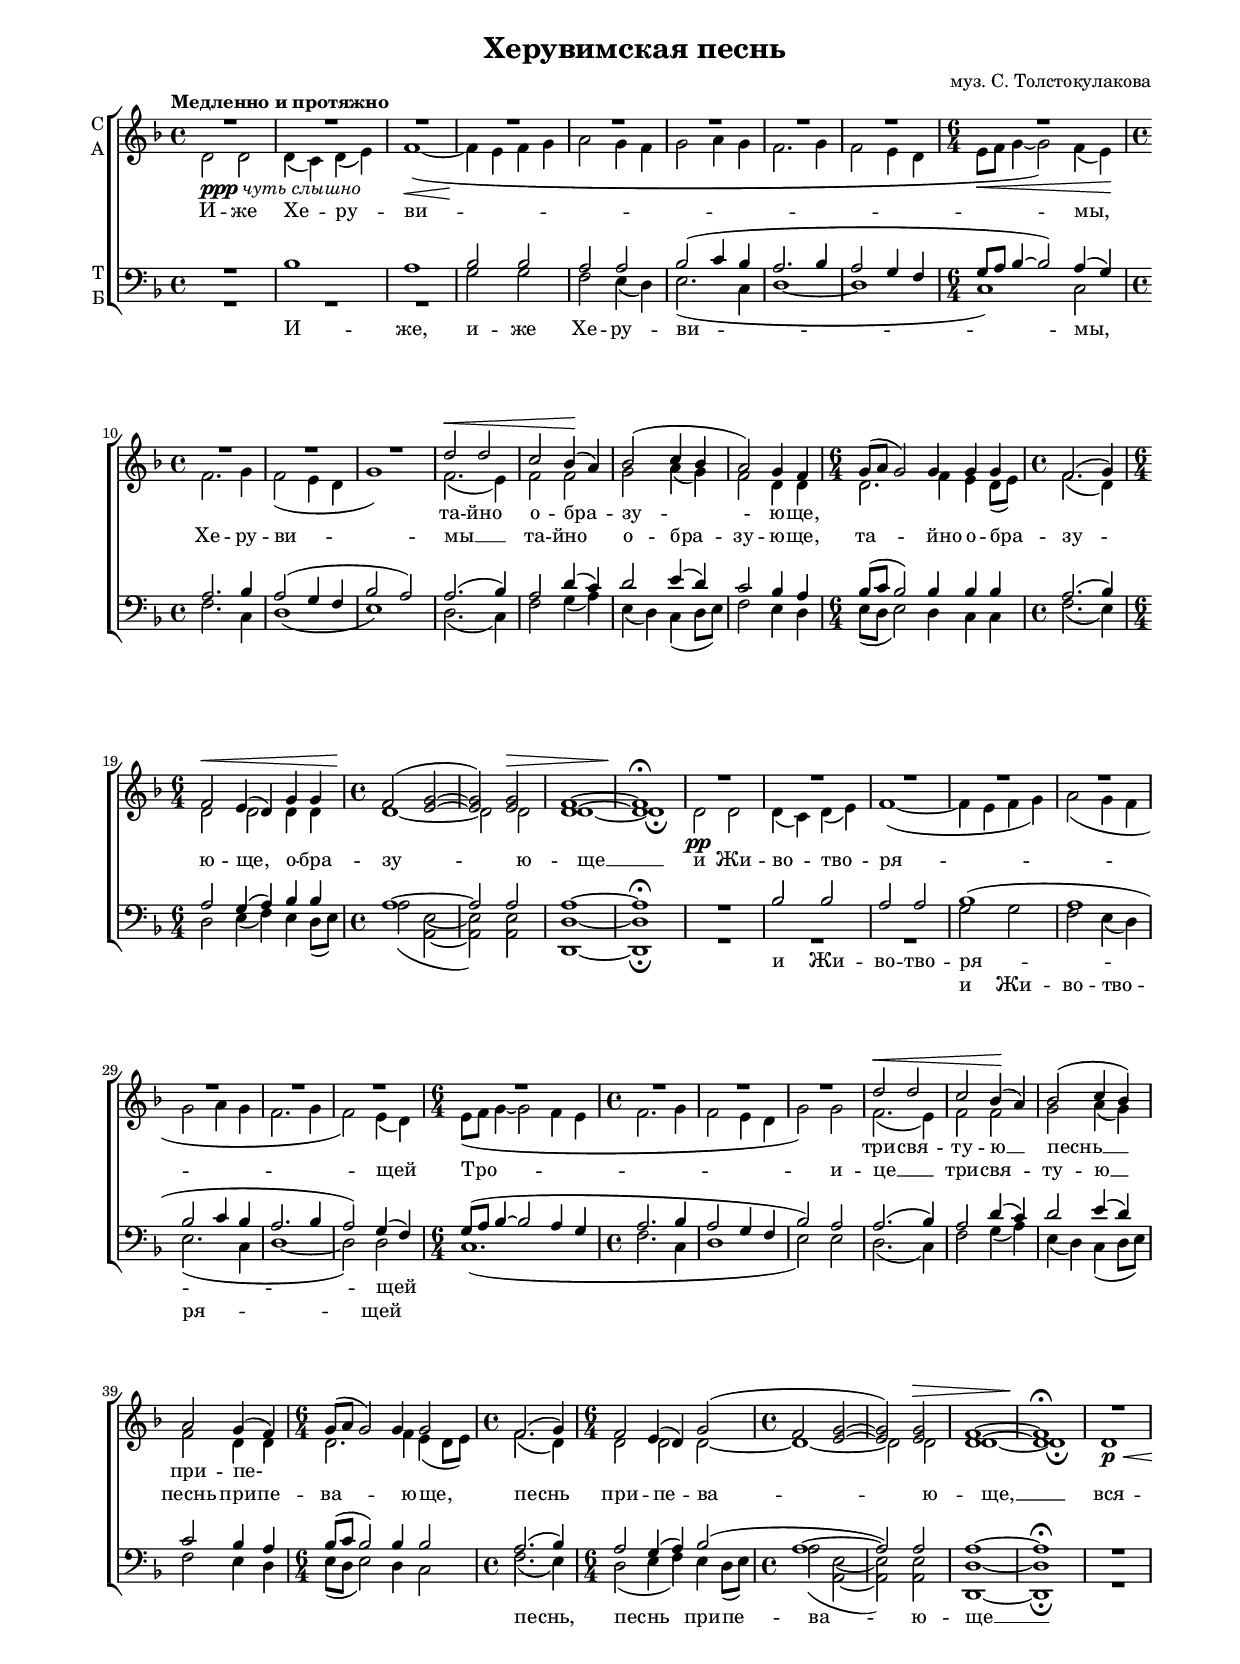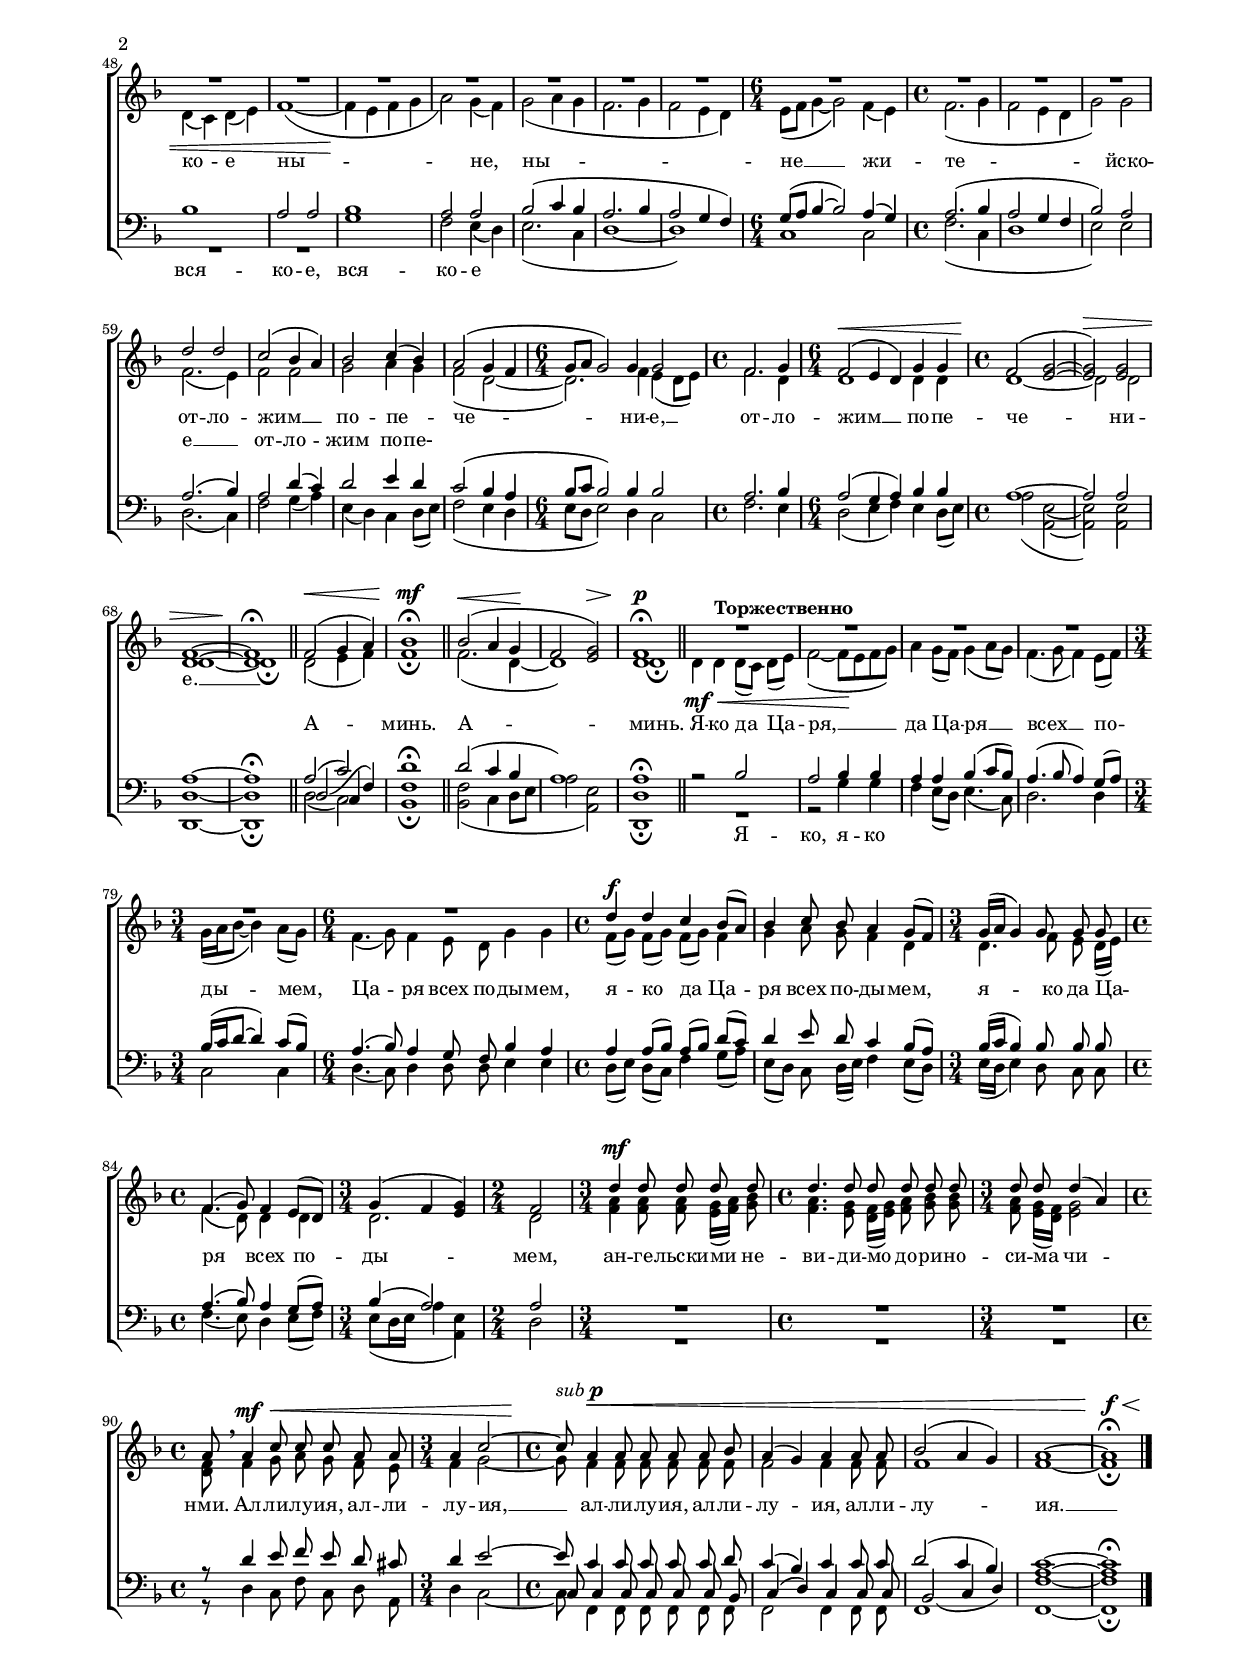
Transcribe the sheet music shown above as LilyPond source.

\version "2.18.2"

% закомментируйте строку ниже, чтобы получался pdf с навигацией
#(ly:set-option 'point-and-click #f)
#(ly:set-option 'midi-extension "mid")
#(set-global-staff-size 16)

abr = { \break }
abr = {}

global = {
  \key f \major
  \time 4/4
  \autoBeamOff
}

sopvoice = \relative c'' {
  \global
  \tempo "Медленно и протяжно"
  \dynamicUp
  R1*8
  R1.
  R1*3 |
  d2\< d |
  c bes4(\! a) |
  bes2( c4 bes4 |
  a2) g4 f | \abr
  
  g8[( a] g2) g4 g g |
  f2.( g4) |
  f2\< e4( d) g g |
  f2(\! <e g>~ |
  q) q\> |
  <d f>1~ |
  q\!\fermata \abr
  
  R1*8 \abr
  R1.
  R1*3
  d'2\< d |
  c bes4(\! a) |
  bes2( c4 bes) | \abr
  
  a2 g4( f) |
  g8[( a] g2) g4 g2 |
  f2.( g4) |
  f2 e4( d) g2( |
  f <e g>2~ |
  q) q\> |
  <d f>1~ |
  q\!\fermata \abr
  R1*8 |
  R1. R1*3 |
  d'2 d |
  c( bes4 a) |
  bes2 c4( bes) | \abr
  % page 84
  a2( g4 f |
  g8[ a] g2) g4 g2 |
  f2. g4 |
  f2(\< e4 d) g g |
  f2\!( <e g>2~ |
  q\>) q |
  <d f>1~ |
  q\!\fermata \abr
  
  f2(\< g4 a) |
  bes1\mf\fermata |
  bes2(\< a4 g\! |
  f2 <e g>)\> |
  <d f>1\p\fermata |
  R1*4 |
  R2. |
  R1. |
  d'4\f d c bes8[( a]) | \abr
  
  % page 85
  bes4 c8 bes a4 g8[( f]) |
  g16[( a] g4) g8 g g |
  f4.( g8) f4 e8[( d]) |
  g4( f <e g>) |
  f2 | \abr
  
  d'4\mf d8 d d d |
  d4. d8 d d d d |
  d d d4( a) \abr
  
  a8 a4 \mf c8\< c c a a |
  a4 c2~ |
  c8\!-\markup { \italic sub \dynamic p } a4\< a8 a a a bes |
  a4( g) a a8 a |
  bes2( a4 g) |
  a1~ |
  << a\f\<\fermata {s4*3 s4\!} >>
       
  
}

altvoice = \relative c' {
  \global
  d2-\markup{\dynamic ppp \italic "чуть слышно"} d |
  d4( c) d( e) |
  f1~\<( | 
  f4\! e f g |
  a2 g4 f |
  g2 a4 g |
  f2. g4 |
  f2 e4 d | \abr
  \time 6/4 e8[\< f] g4~ g2) f4( e)\! |
  \time 4/4 f2. g4 |
  f2( e4 d |
  g1) |
  f2.( e4) |
  f2 f |
  g a4( g) |
  f2 d4 d | \abr
  
  \time 6/4 d2. f4 e d8[( e]) |
  \time 4/4 f2.( d4) |
  \time 6/4 d2 d d4 d |
  \time 4/4 d1~ |
  d2 d |
  d1~ |
  d1\fermata | \abr
  
  d2\pp d |
  d4( c) d( e) f1~( |
  f4 e f g) |
  a2( g4 f |
  g2 a4 g |
  f2. g4 |
  f2) e4( d) | \abr
  
  \time 6/4 e8[( f] g4~ g2 f4 e |
  \time 4/4 f2. g4 |
  f2 e4 d |
  g2) g |
  f2.( e4) |
  f2 f |
  g a4( g) | \abr
  
  f2 d4 d |
  \time 6/4 d2. f4 e( d8[ e]) |
  \time 4/4 f2.( d4) |
  \time 6/4 d2 d d~ |
  \time 4/4 d1~ |
  d2 d |
  d1~ |
  d1\fermata \abr
  
  d1\p\< |
  d4( c) d( e) |
  f1~( |
  f4\! e f g |
  a2) g4( f) |
  g2( a4 g |
  f2. g4 |
  f2 e4 d) | \abr
  
  \time 6/4 e8[(f] g4~ g2) f4( e) |
  \time 4/4 f2.( g4 |
  f2 e4 d |
  g2) g |
  f2.( e4) |
  f2 f |
  g a4 g | \abr
  
  f2( d~ |
  \time 6/4 d2.) f4 e( d8[ e]) |
  \time 4/4 f2. d4 |
  \time 6/4 d1 d4 d |
  \time 4/4 d1~ |
  d2 d |
  d1~ |
  d1\fermata \bar "||" \abr
  
  d2( e4 f) |
  f1 \fermata \bar "||"
  f2.( d4~ |
  d1) |
  d\fermata \bar "||"
  d4\mf\<\tempo Торжественно d d8[( c]) d[( e]) |
  f2~( f8[\! e f g]) |
  a4 g8[( f]) g4( a8[ g]) | \abr
  f4.( g8 f4) e8[( f]) |
  \time 3/4 g16[( a bes8~] bes4) a8[( g]) |
  \time 6/4 f4.( g8) f4 e8 d g4 g |
  \time 4/4 f8[( g]) f[( g]) f[( g]) f4 | \abr
  
  g4 a8 g f4 d |
  \time 3/4 d4. f8 e d16[( e]) |
  \time 4/4 f4.( d8) d4 d |
  \time 3/4 d2. |
  \time 2/4 d2 | \abr
  \time 3/4 <f a>4 q8 q <e g>16[( <f a>]) < g bes> 8 |
  \time 4/4 <f a>4. <e g>8 <d f>16[( <e g>]) <f a>8 <g bes> q |
  \time 3/4 <f a>8 <e g>16[( <d f>]) <e g>2 | \abr
  \time 4/4 <d f>8 \breathe f4 g8 a g f e |
  \time 3/4 f4 g2~ |
  \time 4/4 g8 f4 f8 f f f f |
  f2 f4 f8 f |
  f1 |
  f1~ |
  f1\fermata \bar "|."
  
  
}

tenorvoice = \relative c' {
  \global
  \dynamicUp
  R1 |
  bes1 |
  a |
  bes2 bes |
  a a |
  bes2( c4 bes |
  a2. bes4 |
  a2 g4 f | \abr
  g8[ a] bes4~ bes2 ) a4( g) |
  a2. bes4 |
  a2( g4 f |
  bes2 a) |
  a2. ( bes4) |
  a2 d4( c) |
  d2 e4( d) |
  c2 bes4 a | \abr
  
  bes8[( c] bes2) bes4 bes bes |
  a2.( bes4) |
  a2 g4( a) bes bes |
  a1~ |
  a2 a |
  a1~ |
  a\fermata | \abr
  R1 |
  bes2 bes |
  a a |
  bes1( |
  a |
  bes2 c4 bes |
  a2. bes4 |
  a2) g4( f) | \abr
  g8[( a] bes4~ bes2 a4 g |
  a2. bes4 a2 g4 f |
  bes2) a |
  a2.( bes4) |
  a2 d4( c) |
  d2 e4( d) | \abr
  
  c2 bes4 a |
  bes8[( c] bes2) bes4 bes2 |
  a2.( bes4) |
  a2 g4( a) bes2( |
  a1~ |
  a2) a |
  a1~ |
  a \fermata | \abr
  R1 |
  bes1 |
  a2 a |
  bes1 |
  a2 a |
  bes2( c4 bes |
  a2. bes4 |
  a2 g4 f) | \abr
  g8[( a] bes4~ bes2) a4( g) |
  a2.( bes4 |
  a2 g4 f |
  bes2) a |
  a2.( bes4) |
  a2 d4( c) |
  d2 e4 d | \abr
  
  %page 84
  c2( bes4 a |
  bes8[ c] bes2) bes4 bes2 |
  a2. bes4 |
  a2( g4 a) bes bes |
  a1~ |
  a2 a |
  a1~ |
  a\fermata
  
  a2( c) |
  d1\fermata |
  d2( c4 bes |
  a1) |
  a\fermata |
  r2 bes |
  a bes4 bes |
  a a bes( c8[ bes]) | \abr
  
  a4.( bes8 a4) g8[( a]) |
  bes16[( c d8]~ d4) c8[( bes]) |
  a4.( bes8) a4 g8 f bes4 a |
  a a8[( bes]) a[( bes]) d[( c]) | \abr
  
  %page 85
  d4 e8 d c4 bes8[( a]) |
  bes16[( c] bes4) bes8 bes bes |
  a4.( bes8) a4 g8[( a]) |
  bes4( a2) |
  a |
  R2. |
  R1 |
  R2. |
  r8 d4 e8 f e d cis |
  d4 e2~ |
  e8 c4 c8 c c c d |
  c4( bes) c c8 c |
  d2( c4 bes) |
  <a c>1~ |
  q\fermata
  
}

bassvoice = \relative c' {
  \global
  \dynamicDown
  R1*3
  g2 g |
  f e4( d) |
  e2.( c4 |
  d1~ |
  d |
  c) c2 |
  f2. c4 |
  d1( |
  e) |
  d2.( c4) |
  f2 g4( a) |
  e( d) c( d8[ e]) |
  f2 e4 d | \abr
  
  e8[( d] e2) d4 c c |
  f2.( e4) |
  d2 e4( f) e d8[( e]) |
  a2( <e a,>~ | q) q |
  <d d,>1~ | q\fermata \abr
  
  R1*3 |
  g2 g |
  f e4( d) |
  e2.( c4 |
  d1~ |
  d2) d | \abr
  c1.( |
  f2. c4 |
  d1 |
  e2) e |
  d2.( c4) |
  f2 g4( a) |
  e( d) c( d8[ e]) | \abr
  
  f2 e4 d |
  e8[( d] e2) d4 c2 |
  f2.( e4) |
  d2( e4 f) e d8[( e]) |
  a2( <e a,>~ |
  q) q |
  <d d,>1~ |
  q\fermata \abr
  R1*3 |
  g1 |
  f2 e4( d) |
  e2.( c4 |
  d1~ |
  d) \abr
  c1 c2 |
  f2.( c4 |
  d1 |
  e2) e |
  d2.( c4) |
  f2 g4( a) |
  e( d) c d8[( e]) | \abr
  
  % page 84
  f2( e4 d |
  e8[ d] e2) d4 c2 |
  f2. e4 |
  d2( e4 f) e d8[( e]) |
  a2( <e a,>~ |
  q) q |
  <d d,>1~ |
  q\fermata \abr
  
  << \new Voice { \voiceThree 
                  \shape #'((0 . -2) (1 . -3) (0 . 1) (0 . 0)) Slur 
                  d2( c4 f)  } 
     \new Voice { \voiceFour d2( c2) }  >> |
  <bes f'>1\fermata |
  q2( c4 d8[ e] |
  a2 <e a,>) |
  <d d,>1\fermata |
  R1 |
  r2 g4 g |
  f e8[( d]) e4.( c8) | \abr
  d2. d4 |
  c2 c4 |
  d4.( c8) d4 d8 d e4 e |
  d8[( e]) d[( c]) f4 g8[( a]) | \abr
  
  %page 85
  e8[( d]) c d16[( e]) f4 e8[( d]) |
  e16[( d] e4) d8 c c |
  f4.( e8) d4 e8[( f]) |
  e8[( d16 e] a4 <e a,>) |
  d2 | \abr
  
  R2. |
  R1 |
  R2. | \abr
  r8 d4 c8 f c d a |
  d4 c2~ |
  << \new Voice { \voiceThree \autoBeamOff
    c8 c4 c8 c c c bes |
    c4( d) c c8 c |
    \slurDown \shape #'((1 . 0.5) (0 . 0) (0 . 0) (0 . 0)) Slur
    bes2( c4 d) |
     }
     {

       c8 f,4 f8 f f f f |
       f2 f4 f8 f |
       f1}
  >>
  \voiceTwo
  <f f'>1~ |
  q\fermata
}

texts = \lyricmode {
  та -- йно о -- бра -- зу -- ю -- ще,
  \repeat unfold 12 \skip 1 
  три -- свя -- ту -- ю __ песнь __
  при -- пе- \repeat unfold 9 \skip 1
  от -- ло -- жим __ по -- пе --
  че -- ни -- е, __ от -- ло -- жим __ по -- пе -- че -- ни -- е. __
}

 
  
texta = \lyricmode { 
  И -- же Хе -- ру -- ви -- 
  мы, Хе -- ру -- ви -- мы __ та -- йно о -- бра -- зу -- ю -- ще,
  та -- йно о -- бра -- зу -- ю -- ще, о -- бра -- зу -- ю -- ще __
  и Жи -- во -- тво -- ря -- _ щей
  Тро -- и -- це __  три -- свя -- ту -- ю __
  песнь при -- пе -- ва -- ю -- ще, песнь при -- пе -- ва -- ю -- ще, __
  вся -- ко -- е ны -- не, ны -- 
  не __ жи -- те -- йско -- е __ от -- ло -- жим по -- пе-
  \repeat unfold 11 \skip 1
  А -- минь. А -- минь.
  Я -- ко да Ца -- ря, __ да Ца -- ря __
  всех __ по -- ды -- мем, Ца -- ря всех по -- ды -- мем,
  я -- ко да Ца -- ря всех по -- ды -- мем,
  я -- ко да Ца -- ря  всех по -- ды -- мем,
  ан -- ге -- льски -- ми не -- ви -- ди -- мо до -- ри -- но -- си -- ма чи -- нми.
  Ал -- ли -- лу -- ия, ал -- ли -- лу -- ия, __ ал -- ли -- лу -- ия, ал -- ли -- лу -- ия, 
  ал -- ли -- лу -- ия. __
}

textt = \lyricmode {
  И -- же, и -- же Хе -- ру -- ви -- 
  мы, \repeat unfold 23 \skip 1
  и Жи -- во -- тво -- ря -- щей
  \repeat unfold 19 \skip 1
  вся -- ко -- е, вся -- ко -- е 
  
  \repeat unfold 26 \skip 1
  Я -- ко, я -- ко
  
}


textb = \lyricmode {
  \repeat unfold 29 \skip 1
  и Жи -- во -- тво -- ря -- щей
    \repeat unfold 13 \skip 1
  песнь, песнь при -- пе -- ва -- ю -- ще __
}


\bookpart {
  \header {
    title = "Херувимская песнь"
    composer = "муз. С. Толстокулакова"
    % Удалить строку версии LilyPond 
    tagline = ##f
  }

  \paper {
    #(set-default-paper-size "a4")
    top-margin = 10
    left-margin = 20
    right-margin = 15
    bottom-margin = 15
    indent = 0
    ragged-bottom = ##f
    ragged-last-bottom = ##f
  }

\score {
  \new ChoirStaff
  <<
    \new Staff \with {
      instrumentName = \markup { \column { "С" "А"  } }
      midiInstrument = "voice oohs"
    } <<
      \new Voice = "soprano" { \voiceOne \sopvoice }
      \new Voice  = "alto" { \voiceTwo \altvoice }
    >> 
    \new Lyrics \lyricsto "soprano" { \texts }
    \new Lyrics \lyricsto "alto" { \texta }
  
    \new Staff \with {
      instrumentName = \markup { \column { "Т" "Б" } }
      midiInstrument = "voice oohs"
    } <<
        \new Voice = "tenor" { \voiceOne \clef bass \tenorvoice }
        \new Voice = "bass" { \voiceTwo \bassvoice }
    >>
    \new Lyrics \lyricsto "tenor" { \textt }
    \new Lyrics \lyricsto "bass" { \textb }
  >>
  \layout { 
%    #(layout-set-staff-size 15)
  }
  \midi {
    \tempo 4=120
  }
}
}

